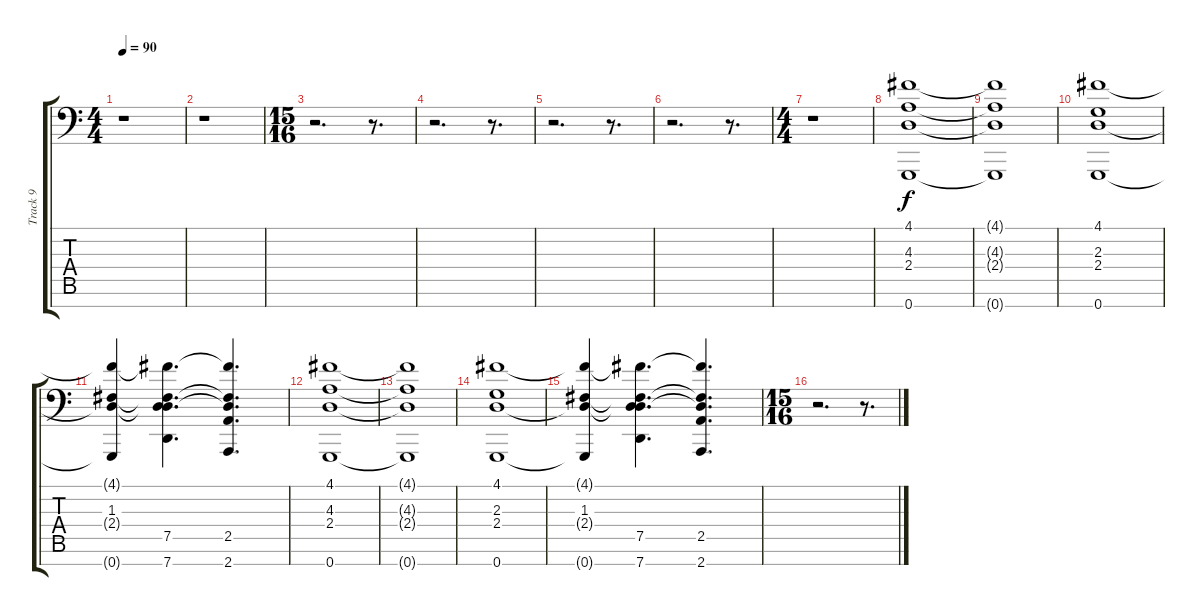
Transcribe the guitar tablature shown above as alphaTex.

\track ("Track 9" "Track 9") {instrument stringensemble1}
\staff {score tabs}
\tuning (D4 A3 F3 C3 G2 D2 G1) {hide}
\ts (4 4)
\tempo 90
\clef f4
\ks c
r.1{dy f} |
r.1 |
\ts (15 16)
r.2{d} r.8{d} |
r.2{d} r.8{d} |
r.2{d} r.8{d} |
r.2{d} r.8{d} |
\ts (4 4)
r.1 |
(4.1 4.3 2.4 0.7).1 |
(4.1{t} 4.3{t} 2.4{t} 0.7{t}).1 |
(4.1 2.3 2.4 0.7).1 |
(4.1{t} 1.3 2.4{t} 0.7{t}).4 (4.1{t} 1.3{t} 2.4{t} 7.5 7.7).4{d} (4.1{t} 1.3{t} 2.4{t} 2.5 2.7).4{d} |
(4.1 4.3 2.4 0.7).1 |
(4.1{t} 4.3{t} 2.4{t} 0.7{t}).1 |
(4.1 2.3 2.4 0.7).1 |
(4.1{t} 1.3 2.4{t} 0.7{t}).4 (4.1{t} 1.3{t} 2.4{t} 7.5 7.7).4{d} (4.1{t} 1.3{t} 2.4{t} 2.5 2.7).4{d} |
\ts (15 16)
r.2{d} r.8{d}
